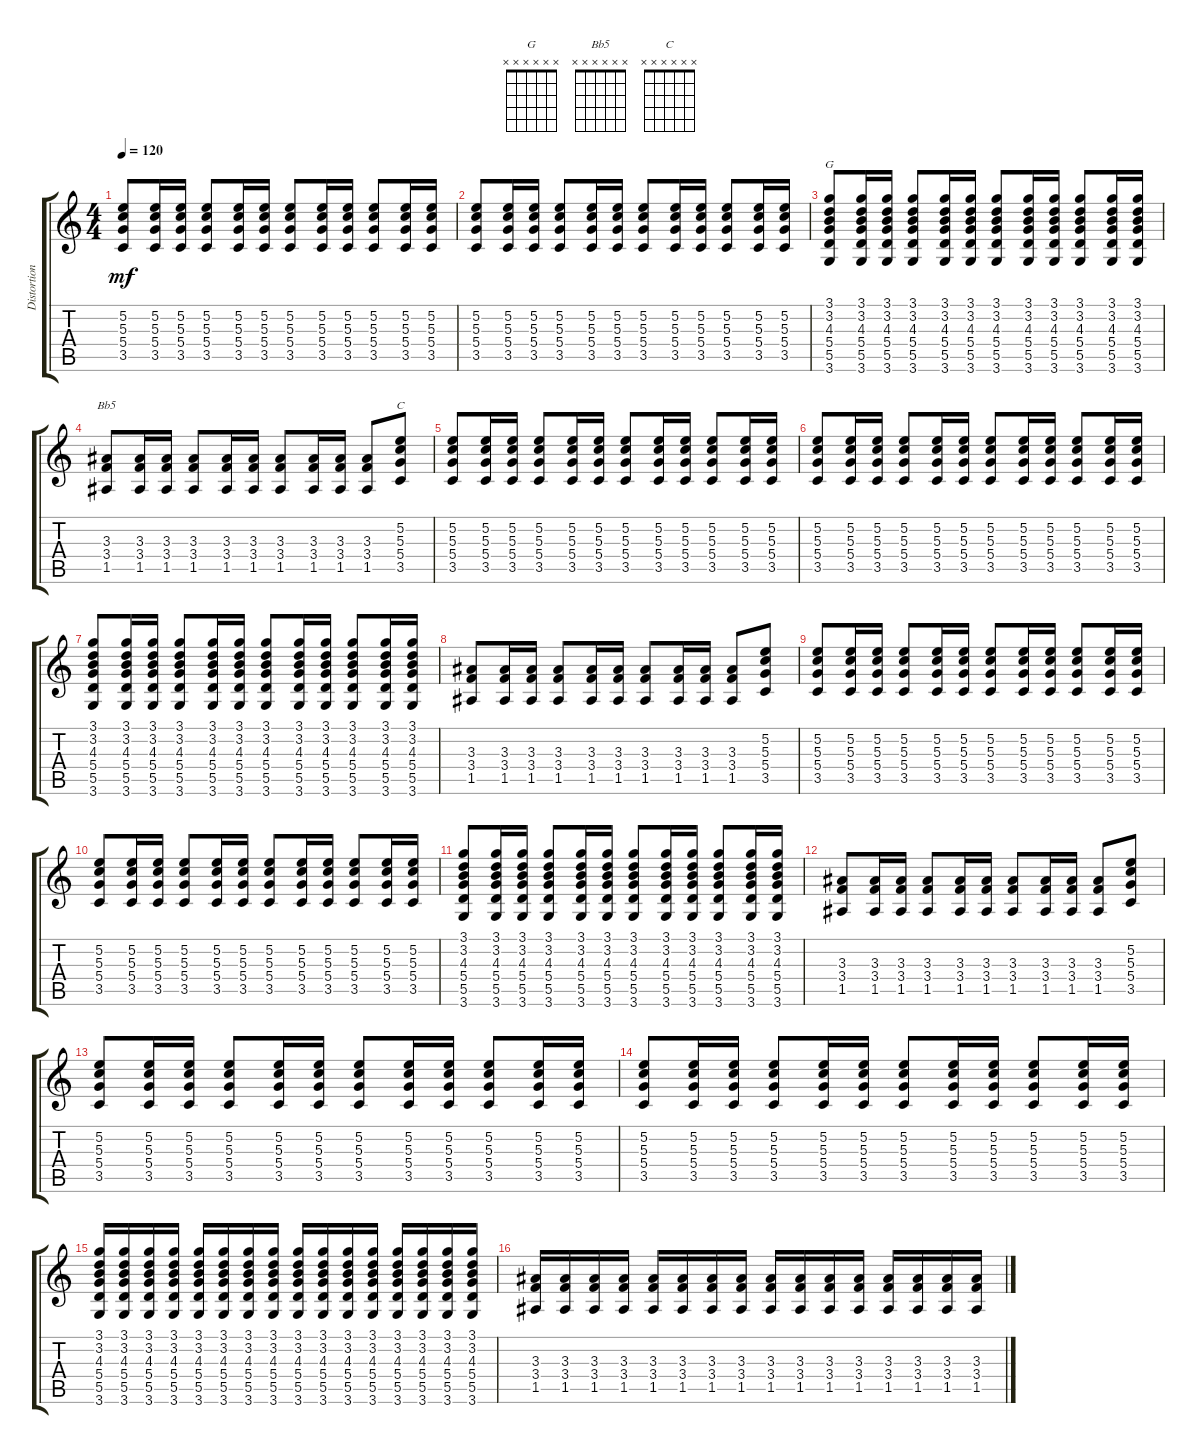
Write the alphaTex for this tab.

\track ("Distortion " "Distortion") {instrument distortionguitar}
\staff {score tabs}
\tuning (E4 B3 G3 D3 A2 E2) {hide}
\chord ("G" x x x x x x) {firstfret 0}
\chord ("Bb5" x x x x x x) {firstfret 0}
\chord ("C" x x x x x x) {firstfret 0}
\ts (4 4)
\tempo 120
\clef g2
\ks c
(5.2 5.3 5.4 3.5).8{dy mf} (5.2 5.3 5.4 3.5).16 (5.2 5.3 5.4 3.5).16 (5.2 5.3 5.4 3.5).8 (5.2 5.3 5.4 3.5).16 (5.2 5.3 5.4 3.5).16 (5.2 5.3 5.4 3.5).8 (5.2 5.3 5.4 3.5).16 (5.2 5.3 5.4 3.5).16 (5.2 5.3 5.4 3.5).8 (5.2 5.3 5.4 3.5).16 (5.2 5.3 5.4 3.5).16 |
(5.2 5.3 5.4 3.5).8 (5.2 5.3 5.4 3.5).16 (5.2 5.3 5.4 3.5).16 (5.2 5.3 5.4 3.5).8 (5.2 5.3 5.4 3.5).16 (5.2 5.3 5.4 3.5).16 (5.2 5.3 5.4 3.5).8 (5.2 5.3 5.4 3.5).16 (5.2 5.3 5.4 3.5).16 (5.2 5.3 5.4 3.5).8 (5.2 5.3 5.4 3.5).16 (5.2 5.3 5.4 3.5).16 |
(3.1 3.2 4.3 5.4 5.5 3.6).8{ch "G"} (3.1 3.2 4.3 5.4 5.5 3.6).16 (3.1 3.2 4.3 5.4 5.5 3.6).16 (3.1 3.2 4.3 5.4 5.5 3.6).8 (3.1 3.2 4.3 5.4 5.5 3.6).16 (3.1 3.2 4.3 5.4 5.5 3.6).16 (3.1 3.2 4.3 5.4 5.5 3.6).8 (3.1 3.2 4.3 5.4 5.5 3.6).16 (3.1 3.2 4.3 5.4 5.5 3.6).16 (3.1 3.2 4.3 5.4 5.5 3.6).8 (3.1 3.2 4.3 5.4 5.5 3.6).16 (3.1 3.2 4.3 5.4 5.5 3.6).16 |
(3.3 3.4 1.5).8{ch "Bb5"} (3.3 3.4 1.5).16 (3.3 3.4 1.5).16 (3.3 3.4 1.5).8 (3.3 3.4 1.5).16 (3.3 3.4 1.5).16 (3.3 3.4 1.5).8 (3.3 3.4 1.5).16 (3.3 3.4 1.5).16 (3.3 3.4 1.5).8 (5.2 5.3 5.4 3.5).8{ch "C"} |
(5.2 5.3 5.4 3.5).8 (5.2 5.3 5.4 3.5).16 (5.2 5.3 5.4 3.5).16 (5.2 5.3 5.4 3.5).8 (5.2 5.3 5.4 3.5).16 (5.2 5.3 5.4 3.5).16 (5.2 5.3 5.4 3.5).8 (5.2 5.3 5.4 3.5).16 (5.2 5.3 5.4 3.5).16 (5.2 5.3 5.4 3.5).8 (5.2 5.3 5.4 3.5).16 (5.2 5.3 5.4 3.5).16 |
(5.2 5.3 5.4 3.5).8 (5.2 5.3 5.4 3.5).16 (5.2 5.3 5.4 3.5).16 (5.2 5.3 5.4 3.5).8 (5.2 5.3 5.4 3.5).16 (5.2 5.3 5.4 3.5).16 (5.2 5.3 5.4 3.5).8 (5.2 5.3 5.4 3.5).16 (5.2 5.3 5.4 3.5).16 (5.2 5.3 5.4 3.5).8 (5.2 5.3 5.4 3.5).16 (5.2 5.3 5.4 3.5).16 |
(3.1 3.2 4.3 5.4 5.5 3.6).8 (3.1 3.2 4.3 5.4 5.5 3.6).16 (3.1 3.2 4.3 5.4 5.5 3.6).16 (3.1 3.2 4.3 5.4 5.5 3.6).8 (3.1 3.2 4.3 5.4 5.5 3.6).16 (3.1 3.2 4.3 5.4 5.5 3.6).16 (3.1 3.2 4.3 5.4 5.5 3.6).8 (3.1 3.2 4.3 5.4 5.5 3.6).16 (3.1 3.2 4.3 5.4 5.5 3.6).16 (3.1 3.2 4.3 5.4 5.5 3.6).8 (3.1 3.2 4.3 5.4 5.5 3.6).16 (3.1 3.2 4.3 5.4 5.5 3.6).16 |
(3.3 3.4 1.5).8 (3.3 3.4 1.5).16 (3.3 3.4 1.5).16 (3.3 3.4 1.5).8 (3.3 3.4 1.5).16 (3.3 3.4 1.5).16 (3.3 3.4 1.5).8 (3.3 3.4 1.5).16 (3.3 3.4 1.5).16 (3.3 3.4 1.5).8 (5.2 5.3 5.4 3.5).8 |
(5.2 5.3 5.4 3.5).8 (5.2 5.3 5.4 3.5).16 (5.2 5.3 5.4 3.5).16 (5.2 5.3 5.4 3.5).8 (5.2 5.3 5.4 3.5).16 (5.2 5.3 5.4 3.5).16 (5.2 5.3 5.4 3.5).8 (5.2 5.3 5.4 3.5).16 (5.2 5.3 5.4 3.5).16 (5.2 5.3 5.4 3.5).8 (5.2 5.3 5.4 3.5).16 (5.2 5.3 5.4 3.5).16 |
(5.2 5.3 5.4 3.5).8 (5.2 5.3 5.4 3.5).16 (5.2 5.3 5.4 3.5).16 (5.2 5.3 5.4 3.5).8 (5.2 5.3 5.4 3.5).16 (5.2 5.3 5.4 3.5).16 (5.2 5.3 5.4 3.5).8 (5.2 5.3 5.4 3.5).16 (5.2 5.3 5.4 3.5).16 (5.2 5.3 5.4 3.5).8 (5.2 5.3 5.4 3.5).16 (5.2 5.3 5.4 3.5).16 |
(3.1 3.2 4.3 5.4 5.5 3.6).8 (3.1 3.2 4.3 5.4 5.5 3.6).16 (3.1 3.2 4.3 5.4 5.5 3.6).16 (3.1 3.2 4.3 5.4 5.5 3.6).8 (3.1 3.2 4.3 5.4 5.5 3.6).16 (3.1 3.2 4.3 5.4 5.5 3.6).16 (3.1 3.2 4.3 5.4 5.5 3.6).8 (3.1 3.2 4.3 5.4 5.5 3.6).16 (3.1 3.2 4.3 5.4 5.5 3.6).16 (3.1 3.2 4.3 5.4 5.5 3.6).8 (3.1 3.2 4.3 5.4 5.5 3.6).16 (3.1 3.2 4.3 5.4 5.5 3.6).16 |
(3.3 3.4 1.5).8 (3.3 3.4 1.5).16 (3.3 3.4 1.5).16 (3.3 3.4 1.5).8 (3.3 3.4 1.5).16 (3.3 3.4 1.5).16 (3.3 3.4 1.5).8 (3.3 3.4 1.5).16 (3.3 3.4 1.5).16 (3.3 3.4 1.5).8 (5.2 5.3 5.4 3.5).8 |
(5.2 5.3 5.4 3.5).8 (5.2 5.3 5.4 3.5).16 (5.2 5.3 5.4 3.5).16 (5.2 5.3 5.4 3.5).8 (5.2 5.3 5.4 3.5).16 (5.2 5.3 5.4 3.5).16 (5.2 5.3 5.4 3.5).8 (5.2 5.3 5.4 3.5).16 (5.2 5.3 5.4 3.5).16 (5.2 5.3 5.4 3.5).8 (5.2 5.3 5.4 3.5).16 (5.2 5.3 5.4 3.5).16 |
(5.2 5.3 5.4 3.5).8 (5.2 5.3 5.4 3.5).16 (5.2 5.3 5.4 3.5).16 (5.2 5.3 5.4 3.5).8 (5.2 5.3 5.4 3.5).16 (5.2 5.3 5.4 3.5).16 (5.2 5.3 5.4 3.5).8 (5.2 5.3 5.4 3.5).16 (5.2 5.3 5.4 3.5).16 (5.2 5.3 5.4 3.5).8 (5.2 5.3 5.4 3.5).16 (5.2 5.3 5.4 3.5).16 |
(3.1 3.2 4.3 5.4 5.5 3.6).16 (3.1 3.2 4.3 5.4 5.5 3.6).16 (3.1 3.2 4.3 5.4 5.5 3.6).16 (3.1 3.2 4.3 5.4 5.5 3.6).16 (3.1 3.2 4.3 5.4 5.5 3.6).16 (3.1 3.2 4.3 5.4 5.5 3.6).16 (3.1 3.2 4.3 5.4 5.5 3.6).16 (3.1 3.2 4.3 5.4 5.5 3.6).16 (3.1 3.2 4.3 5.4 5.5 3.6).16 (3.1 3.2 4.3 5.4 5.5 3.6).16 (3.1 3.2 4.3 5.4 5.5 3.6).16 (3.1 3.2 4.3 5.4 5.5 3.6).16 (3.1 3.2 4.3 5.4 5.5 3.6).16 (3.1 3.2 4.3 5.4 5.5 3.6).16 (3.1 3.2 4.3 5.4 5.5 3.6).16 (3.1 3.2 4.3 5.4 5.5 3.6).16 |
(3.3 3.4 1.5).16 (3.3 3.4 1.5).16 (3.3 3.4 1.5).16 (3.3 3.4 1.5).16 (3.3 3.4 1.5).16 (3.3 3.4 1.5).16 (3.3 3.4 1.5).16 (3.3 3.4 1.5).16 (3.3 3.4 1.5).16 (3.3 3.4 1.5).16 (3.3 3.4 1.5).16 (3.3 3.4 1.5).16 (3.3 3.4 1.5).16 (3.3 3.4 1.5).16 (3.3 3.4 1.5).16 (3.3 3.4 1.5).16
